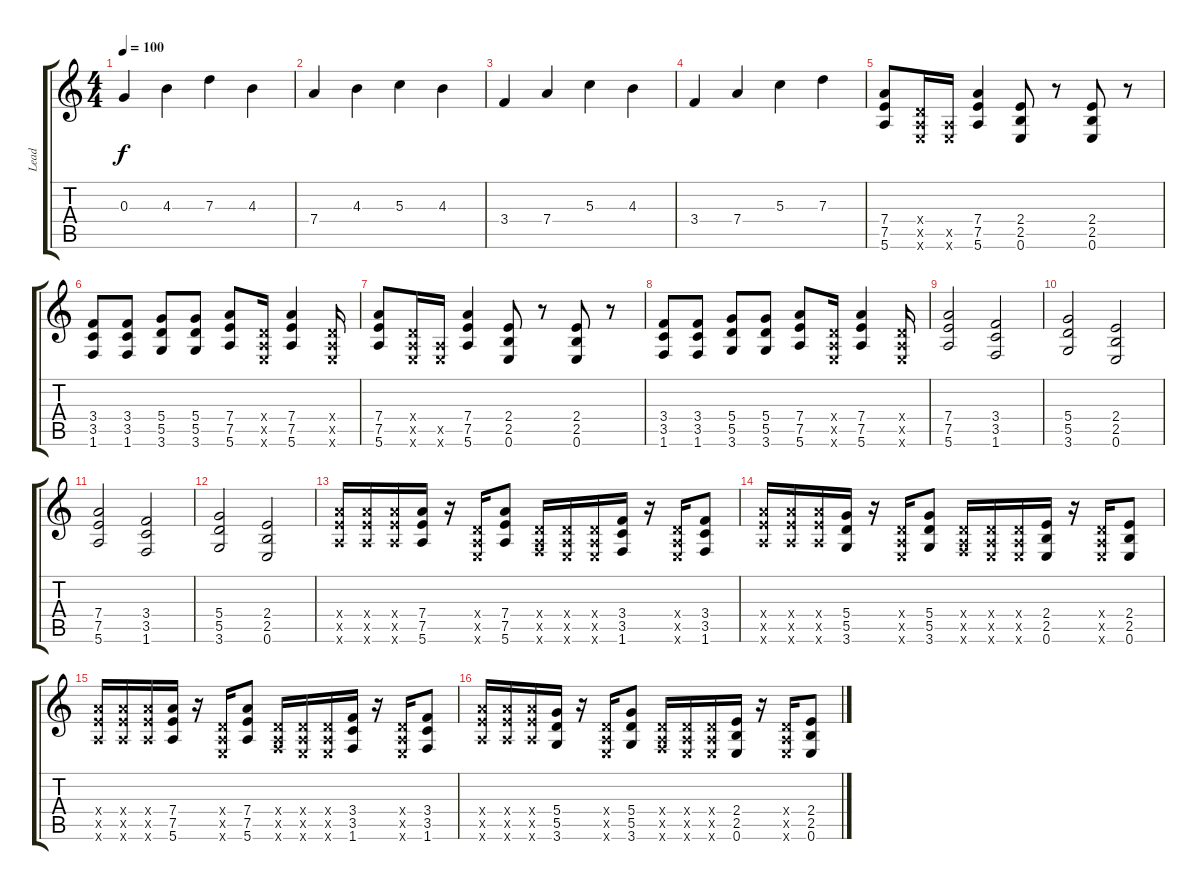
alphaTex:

\track ("Lead" "Lead") {instrument distortionguitar}
\staff {score tabs}
\tuning (E4 B3 G3 D3 A2 E2) {hide}
\ts (4 4)
\tempo 100
\clef g2
\ks c
0.3.4{dy f} 4.3.4 7.3.4 4.3.4 |
7.4.4 4.3.4 5.3.4 4.3.4 |
3.4.4 7.4.4 5.3.4 4.3.4 |
3.4.4 7.4.4 5.3.4 7.3.4 |
(7.4 7.5 5.6).8 (0.4{x} 0.5{x} 0.6{x}).16 (0.5{x} 0.6{x}).16 (7.4 7.5 5.6).4 (2.4 2.5 0.6).8 r.8 (2.4 2.5 0.6).8 r.8 |
(3.4 3.5 1.6).8 (3.4 3.5 1.6).8 (5.4 5.5 3.6).8 (5.4 5.5 3.6).8 (7.4 7.5 5.6).8 (0.4{x} 0.5{x} 0.6{x}).16 (7.4 7.5 5.6).4 (0.4{x} 0.5{x} 0.6{x}).16 |
(7.4 7.5 5.6).8 (0.4{x} 0.5{x} 0.6{x}).16 (0.5{x} 0.6{x}).16 (7.4 7.5 5.6).4 (2.4 2.5 0.6).8 r.8 (2.4 2.5 0.6).8 r.8 |
(3.4 3.5 1.6).8 (3.4 3.5 1.6).8 (5.4 5.5 3.6).8 (5.4 5.5 3.6).8 (7.4 7.5 5.6).8 (0.4{x} 0.5{x} 0.6{x}).16 (7.4 7.5 5.6).4 (0.4{x} 0.5{x} 0.6{x}).16 |
(7.4 7.5 5.6).2 (3.4 3.5 1.6).2 |
(5.4 5.5 3.6).2 (2.4 2.5 0.6).2 |
(7.4 7.5 5.6).2 (3.4 3.5 1.6).2 |
(5.4 5.5 3.6).2 (2.4 2.5 0.6).2 |
(7.4{x} 7.5{x} 5.6{x}).16 (7.4{x} 7.5{x} 5.6{x}).16 (7.4{x} 7.5{x} 5.6{x}).16 (7.4 7.5 5.6).16 r.16 (0.4{x} 0.5{x} 0.6{x}).16 (7.4 7.5 5.6).8 (0.4{x} 0.5{x} 1.6{x}).16 (0.4{x} 0.5{x} 0.6{x}).16 (0.4{x} 0.5{x} 0.6{x}).16 (3.4 3.5 1.6).16 r.16 (0.4{x} 0.5{x} 0.6{x}).16 (3.4 3.5 1.6).8 |
(7.4{x} 7.5{x} 5.6{x}).16 (7.4{x} 7.5{x} 5.6{x}).16 (7.4{x} 7.5{x} 5.6{x}).16 (5.4 5.5 3.6).16 r.16 (0.4{x} 0.5{x} 0.6{x}).16 (5.4 5.5 3.6).8 (0.4{x} 0.5{x} 1.6{x}).16 (0.4{x} 0.5{x} 0.6{x}).16 (0.4{x} 0.5{x} 0.6{x}).16 (2.4 2.5 0.6).16 r.16 (0.4{x} 0.5{x} 0.6{x}).16 (2.4 2.5 0.6).8 |
(7.4{x} 7.5{x} 5.6{x}).16 (7.4{x} 7.5{x} 5.6{x}).16 (7.4{x} 7.5{x} 5.6{x}).16 (7.4 7.5 5.6).16 r.16 (0.4{x} 0.5{x} 0.6{x}).16 (7.4 7.5 5.6).8 (0.4{x} 0.5{x} 1.6{x}).16 (0.4{x} 0.5{x} 0.6{x}).16 (0.4{x} 0.5{x} 0.6{x}).16 (3.4 3.5 1.6).16 r.16 (0.4{x} 0.5{x} 0.6{x}).16 (3.4 3.5 1.6).8 |
(7.4{x} 7.5{x} 5.6{x}).16 (7.4{x} 7.5{x} 5.6{x}).16 (7.4{x} 7.5{x} 5.6{x}).16 (5.4 5.5 3.6).16 r.16 (0.4{x} 0.5{x} 0.6{x}).16 (5.4 5.5 3.6).8 (0.4{x} 0.5{x} 1.6{x}).16 (0.4{x} 0.5{x} 0.6{x}).16 (0.4{x} 0.5{x} 0.6{x}).16 (2.4 2.5 0.6).16 r.16 (0.4{x} 0.5{x} 0.6{x}).16 (2.4 2.5 0.6).8
